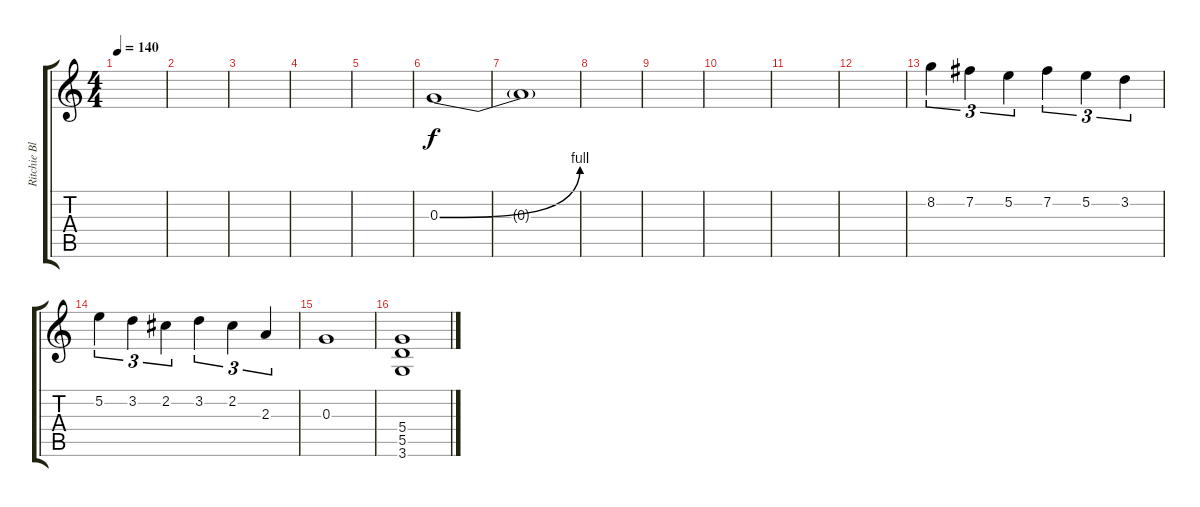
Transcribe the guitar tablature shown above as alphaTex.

\track ("Ritchie Blackmore Rhythm" "Ritchie Bl") {instrument overdrivenguitar}
\staff {score tabs}
\tuning (E4 B3 G3 D3 A2 E2) {hide}
\ts (4 4)
\tempo 140
\clef g2
\ks c
|
|
|
|
|
0.3{be (bend 0 0 60 4)}.1{volume 16} |
0.3{t}.1 |
|
|
|
|
|
8.2.4{tu (3 2)} 7.2.4{tu (3 2)} 5.2.4{tu (3 2)} 7.2.4{tu (3 2)} 5.2.4{tu (3 2)} 3.2.4{tu (3 2)} |
5.2.4{tu (3 2)} 3.2.4{tu (3 2)} 2.2.4{tu (3 2)} 3.2.4{tu (3 2)} 2.2.4{tu (3 2)} 2.3.4{tu (3 2)} |
0.3.1 |
(5.4 5.5 3.6).1
